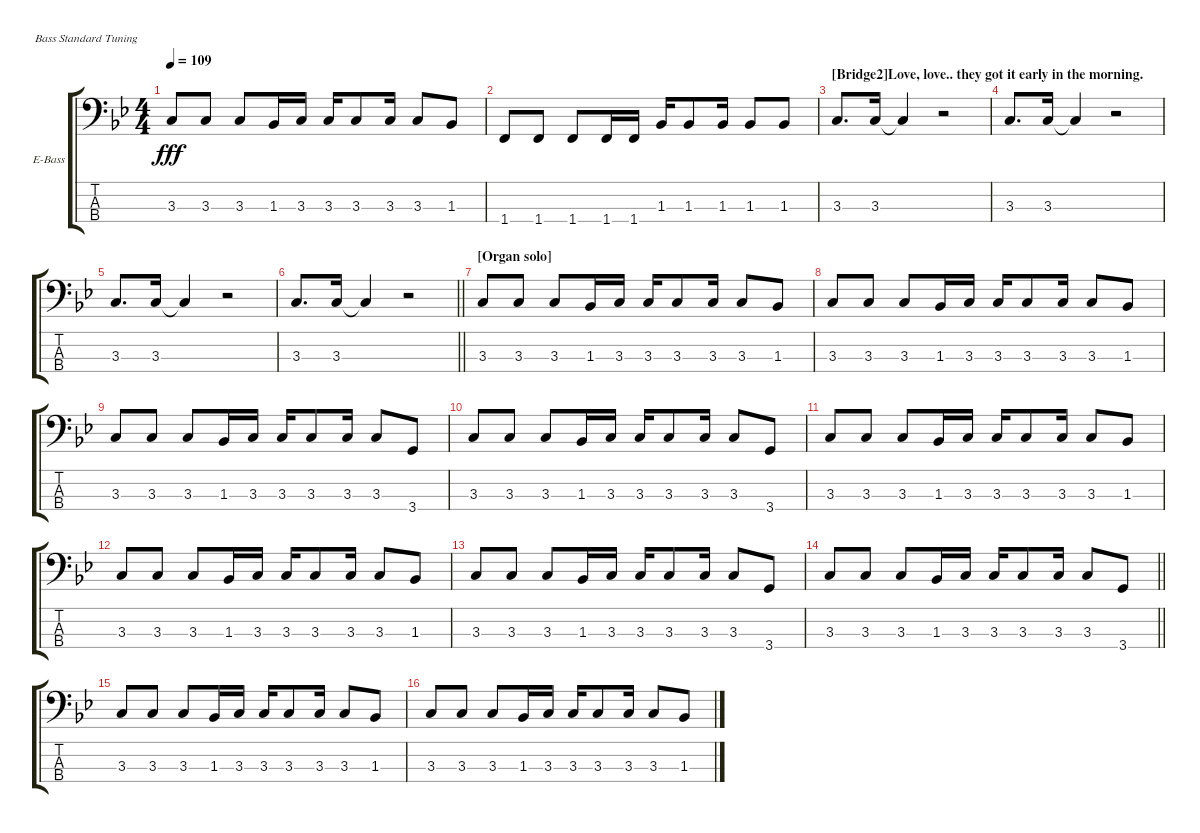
\bracketExtendMode groupsimilarinstruments
\firstSystemTrackNameOrientation horizontal
\otherSystemsTrackNameOrientation horizontal
\track ("Bass" "E-Bass") {instrument electricbasspick}
\staff {score tabs}
\tuning (G2 D2 A1 E1)
\ts (4 4)
\tempo 109
\clef f4
\ks gminor
3.3.8{dy fff} 3.3.8 3.3.8 1.3.16 3.3.16 3.3.16 3.3.8 3.3.16 3.3.8 1.3.8 |
1.4.8 1.4.8 1.4.8 1.4.16 1.4.16 1.3.16 1.3.8 1.3.16 1.3.8 1.3.8 |
\section ("" "[Bridge2]Love, love.. they got it early in the morning.")
3.3.8{d} 3.3.16 3.3{t}.4 r.2 |
3.3.8{d} 3.3.16 3.3{t}.4 r.2 |
3.3.8{d} 3.3.16 3.3{t}.4 r.2 |
\barLineRight lightlight
3.3.8{d} 3.3.16 3.3{t}.4 r.2 |
\section ("" "[Organ solo]")
3.3.8 3.3.8 3.3.8 1.3.16 3.3.16 3.3.16 3.3.8 3.3.16 3.3.8 1.3.8 |
3.3.8 3.3.8 3.3.8 1.3.16 3.3.16 3.3.16 3.3.8 3.3.16 3.3.8 1.3.8 |
3.3.8 3.3.8 3.3.8 1.3.16 3.3.16 3.3.16 3.3.8 3.3.16 3.3.8 3.4.8 |
3.3.8 3.3.8 3.3.8 1.3.16 3.3.16 3.3.16 3.3.8 3.3.16 3.3.8 3.4.8 |
3.3.8 3.3.8 3.3.8 1.3.16 3.3.16 3.3.16 3.3.8 3.3.16 3.3.8 1.3.8 |
3.3.8 3.3.8 3.3.8 1.3.16 3.3.16 3.3.16 3.3.8 3.3.16 3.3.8 1.3.8 |
3.3.8 3.3.8 3.3.8 1.3.16 3.3.16 3.3.16 3.3.8 3.3.16 3.3.8 3.4.8 |
\barLineRight lightlight
3.3.8 3.3.8 3.3.8 1.3.16 3.3.16 3.3.16 3.3.8 3.3.16 3.3.8 3.4.8 |
3.3.8 3.3.8 3.3.8 1.3.16 3.3.16 3.3.16 3.3.8 3.3.16 3.3.8 1.3.8 |
3.3.8 3.3.8 3.3.8 1.3.16 3.3.16 3.3.16 3.3.8 3.3.16 3.3.8 1.3.8
